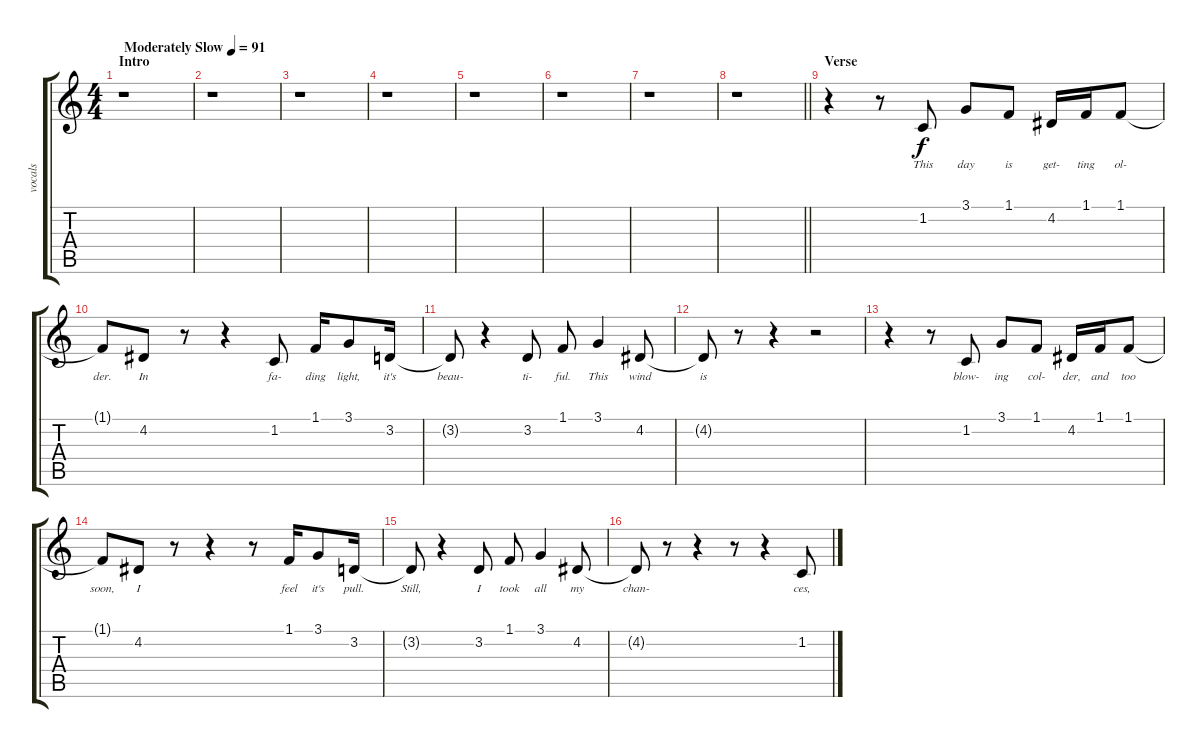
\track ("vocals" "vocals") {instrument stringensemble1}
\staff {score tabs}
\tuning (E4 B3 G3 D3 A2 E2) {hide}
\ts (4 4)
\section ("" "Intro")
\tempo (91 "Moderately Slow")
\clef g2
\ks c
r.1{dy f instrument stringensemble1} |
r.1 |
r.1 |
r.1 |
r.1 |
r.1 |
r.1 |
\barLineRight lightlight
r.1 |
\section ("" "Verse")
r.4 r.8 1.2.8{lyrics (0 "This") lyrics (1 "") lyrics (2 "") lyrics (3 "") lyrics (4 "")} 3.1.8{lyrics (0 "day") lyrics (1 "") lyrics (2 "") lyrics (3 "") lyrics (4 "")} 1.1.8{lyrics (0 "is") lyrics (1 "") lyrics (2 "") lyrics (3 "") lyrics (4 "")} 4.2.16{lyrics (0 "get-") lyrics (1 "") lyrics (2 "") lyrics (3 "") lyrics (4 "")} 1.1.16{lyrics (0 "ting") lyrics (1 "") lyrics (2 "") lyrics (3 "") lyrics (4 "")} 1.1.8{lyrics (0 "ol-") lyrics (1 "") lyrics (2 "") lyrics (3 "") lyrics (4 "")} |
1.1{t}.8{lyrics (0 "der.") lyrics (1 "") lyrics (2 "") lyrics (3 "") lyrics (4 "")} 4.2.8{lyrics (0 "In") lyrics (1 "") lyrics (2 "") lyrics (3 "") lyrics (4 "")} r.8 r.4 1.2.8{lyrics (0 "fa-") lyrics (1 "") lyrics (2 "") lyrics (3 "") lyrics (4 "")} 1.1.16{lyrics (0 "ding") lyrics (1 "") lyrics (2 "") lyrics (3 "") lyrics (4 "")} 3.1.8{lyrics (0 "light,") lyrics (1 "") lyrics (2 "") lyrics (3 "") lyrics (4 "")} 3.2.16{lyrics (0 "it's") lyrics (1 "") lyrics (2 "") lyrics (3 "") lyrics (4 "")} |
3.2{t}.8{lyrics (0 "beau-") lyrics (1 "") lyrics (2 "") lyrics (3 "") lyrics (4 "")} r.4 3.2.8{lyrics (0 "ti-") lyrics (1 "") lyrics (2 "") lyrics (3 "") lyrics (4 "")} 1.1.8{lyrics (0 "ful.") lyrics (1 "") lyrics (2 "") lyrics (3 "") lyrics (4 "")} 3.1.4{lyrics (0 "This") lyrics (1 "") lyrics (2 "") lyrics (3 "") lyrics (4 "")} 4.2.8{lyrics (0 "wind") lyrics (1 "") lyrics (2 "") lyrics (3 "") lyrics (4 "")} |
4.2{t}.8{lyrics (0 "is") lyrics (1 "") lyrics (2 "") lyrics (3 "") lyrics (4 "")} r.8 r.4 r.2 |
r.4 r.8 1.2.8{lyrics (0 "blow-") lyrics (1 "") lyrics (2 "") lyrics (3 "") lyrics (4 "")} 3.1.8{lyrics (0 "ing") lyrics (1 "") lyrics (2 "") lyrics (3 "") lyrics (4 "")} 1.1.8{lyrics (0 "col-") lyrics (1 "") lyrics (2 "") lyrics (3 "") lyrics (4 "")} 4.2.16{lyrics (0 "der,") lyrics (1 "") lyrics (2 "") lyrics (3 "") lyrics (4 "")} 1.1.16{lyrics (0 "and") lyrics (1 "") lyrics (2 "") lyrics (3 "") lyrics (4 "")} 1.1.8{lyrics (0 "too") lyrics (1 "") lyrics (2 "") lyrics (3 "") lyrics (4 "")} |
1.1{t}.8{lyrics (0 "soon,") lyrics (1 "") lyrics (2 "") lyrics (3 "") lyrics (4 "")} 4.2.8{lyrics (0 "I") lyrics (1 "") lyrics (2 "") lyrics (3 "") lyrics (4 "")} r.8 r.4 r.8 1.1.16{lyrics (0 "feel") lyrics (1 "") lyrics (2 "") lyrics (3 "") lyrics (4 "")} 3.1.8{lyrics (0 "it's") lyrics (1 "") lyrics (2 "") lyrics (3 "") lyrics (4 "")} 3.2.16{lyrics (0 "pull.") lyrics (1 "") lyrics (2 "") lyrics (3 "") lyrics (4 "")} |
3.2{t}.8{lyrics (0 "Still,") lyrics (1 "") lyrics (2 "") lyrics (3 "") lyrics (4 "")} r.4 3.2.8{lyrics (0 "I") lyrics (1 "") lyrics (2 "") lyrics (3 "") lyrics (4 "")} 1.1.8{lyrics (0 "took") lyrics (1 "") lyrics (2 "") lyrics (3 "") lyrics (4 "")} 3.1.4{lyrics (0 "all") lyrics (1 "") lyrics (2 "") lyrics (3 "") lyrics (4 "")} 4.2.8{lyrics (0 "my") lyrics (1 "") lyrics (2 "") lyrics (3 "") lyrics (4 "")} |
4.2{t}.8{lyrics (0 "chan-") lyrics (1 "") lyrics (2 "") lyrics (3 "") lyrics (4 "")} r.8 r.4 r.8 r.4 1.2.8{lyrics (0 "ces,") lyrics (1 "") lyrics (2 "") lyrics (3 "") lyrics (4 "")}
